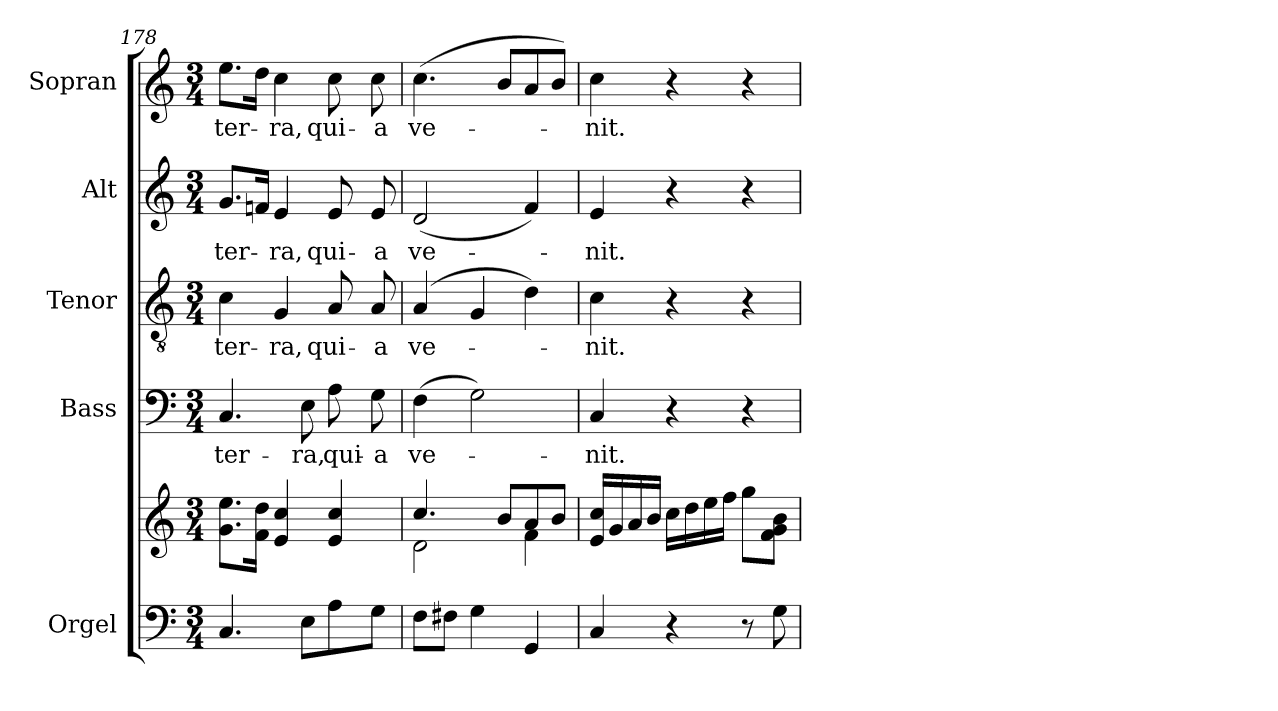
**kern	**kern	**kern	**text	**kern	**text	**kern	**text	**kern	**text
*part5	*part5	*part4	*part4	*part3	*part3	*part2	*part2	*part1	*part1
*staff6	*staff5	*staff4	*staff4	*staff3	*staff3	*staff2	*staff2	*staff1	*staff1
*I"Orgel	*	*I"Bass	*	*I"Tenor	*	*I"Alt	*	*I"Sopran	*
*I'Org.	*	*I'B.	*	*I'T.	*	*I'A.	*	*I'S.	*
*clefF4	*clefG2	*clefF4	*	*clefGv2	*	*clefG2	*	*clefG2	*
*k[]	*k[]	*k[]	*	*k[]	*	*k[]	*	*k[]	*
*C:	*C:	*C:	*	*C:	*	*C:	*	*C:	*
*M3/4	*M3/4	*M3/4	*	*M3/4	*	*M3/4	*	*M3/4	*
=178	=178	=178	=178	=178	=178	=178	=178	=178	=178
!	!	!	!LO:LY:b	!	!LO:LY:b	!	!LO:LY:b	!	!LO:LY:b
4.C/	8.g\ 8.ee\L	4.C/	ter-	4c\	ter-	8.g/L	ter-	8.ee\L	ter-
.	16f\ 16dd\Jk	.	.	.	.	16fn/Jk	.	16dd\Jk	.
!	!	!	!	!	!LO:LY:b	!	!LO:LY:b	!	!LO:LY:b
.	4e/ 4cc/	.	.	4G/	-ra,	4e/	-ra,	4cc\	-ra,
!	!	!	!LO:LY:b	!	!	!	!	!	!
8E\L	.	8E\	-ra,	.	.	.	.	.	.
!	!	!	!LO:LY:b	!	!LO:LY:b	!	!LO:LY:b	!	!LO:LY:b
8A\	4e/ 4cc/	8A\	qui-	8A/	qui-	8e/	qui-	8cc\	qui-
!	!	!	!LO:LY:b	!	!LO:LY:b	!	!LO:LY:b	!	!LO:LY:b
8G\J	.	8G\	-a	8A/	-a	8e/	-a	8cc\	-a
=179	=179	=179	=179	=179	=179	=179	=179	=179	=179
*	*^	*	*	*	*	*	*	*	*
!	!	!	!	!LO:LY:b	!	!LO:LY:b	!	!LO:LY:b	!	!LO:LY:b
8F\L	4.cc/	2d\	(>4F\	ve-	(4A/	ve-	(<2d/	ve-	(>4.cc\	ve-
8F#X\J	.	.	.	.	.	.	.	.	.	.
4G\	.	.	2G\)	.	4G/	.	.	.	.	.
.	8b/L	.	.	.	.	.	.	.	8b/L	.
4GG/	8a/	4f\	.	.	4d\)	.	4f/)	.	8a/	.
.	8b/J	.	.	.	.	.	.	.	8b/J)	.
*	*v	*v	*	*	*	*	*	*	*	*
=180	=180	=180	=180	=180	=180	=180	=180	=180	=180
!	!	!	!LO:LY:b	!	!LO:LY:b	!	!LO:LY:b	!	!LO:LY:b
4C/	16e/ 16cc/LL	4C/	-nit.	4c\	-nit.	4e/	-nit.	4cc\	-nit.
.	16g/	.	.	.	.	.	.	.	.
.	16a/	.	.	.	.	.	.	.	.
.	16b/JJ	.	.	.	.	.	.	.	.
4r	16cc\LL	4r	.	4r	.	4r	.	4r	.
.	16dd\	.	.	.	.	.	.	.	.
.	16ee\	.	.	.	.	.	.	.	.
.	16ff\JJ	.	.	.	.	.	.	.	.
8r	8gg\L	4r	.	4r	.	4r	.	4r	.
8G\	8f\ 8g\ 8b\J	.	.	.	.	.	.	.	.
=	=	=	=	=	=	=	=	=	=
*-	*-	*-	*-	*-	*-	*-	*-	*-	*-
